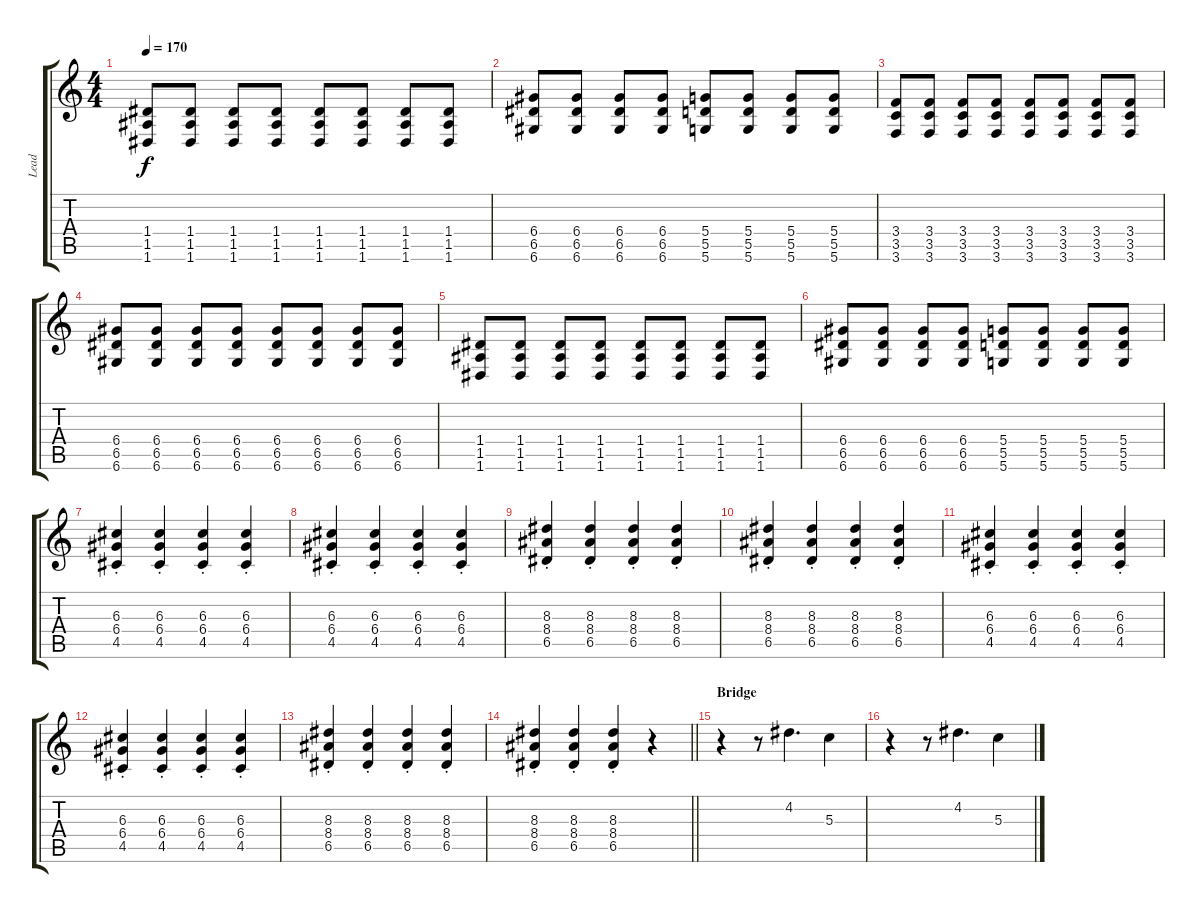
\track ("Lead" "Lead") {instrument overdrivenguitar}
\staff {score tabs}
\tuning (E4 B3 G3 D3 A2 D2) {hide}
\ts (4 4)
\tempo 170
\clef g2
\ks c
(1.4 1.5 1.6).8{dy f} (1.4 1.5 1.6).8 (1.4 1.5 1.6).8 (1.4 1.5 1.6).8 (1.4 1.5 1.6).8 (1.4 1.5 1.6).8 (1.4 1.5 1.6).8 (1.4 1.5 1.6).8 |
(6.4 6.5 6.6).8 (6.4 6.5 6.6).8 (6.4 6.5 6.6).8 (6.4 6.5 6.6).8 (5.4 5.5 5.6).8 (5.4 5.5 5.6).8 (5.4 5.5 5.6).8 (5.4 5.5 5.6).8 |
(3.4 3.5 3.6).8 (3.4 3.5 3.6).8 (3.4 3.5 3.6).8 (3.4 3.5 3.6).8 (3.4 3.5 3.6).8 (3.4 3.5 3.6).8 (3.4 3.5 3.6).8 (3.4 3.5 3.6).8 |
(6.4 6.5 6.6).8 (6.4 6.5 6.6).8 (6.4 6.5 6.6).8 (6.4 6.5 6.6).8 (6.4 6.5 6.6).8 (6.4 6.5 6.6).8 (6.4 6.5 6.6).8 (6.4 6.5 6.6).8 |
(1.4 1.5 1.6).8 (1.4 1.5 1.6).8 (1.4 1.5 1.6).8 (1.4 1.5 1.6).8 (1.4 1.5 1.6).8 (1.4 1.5 1.6).8 (1.4 1.5 1.6).8 (1.4 1.5 1.6).8 |
(6.4 6.5 6.6).8 (6.4 6.5 6.6).8 (6.4 6.5 6.6).8 (6.4 6.5 6.6).8 (5.4 5.5 5.6).8 (5.4 5.5 5.6).8 (5.4 5.5 5.6).8 (5.4 5.5 5.6).8 |
(6.3{st} 6.4{st} 4.5{st}).4 (6.3{st} 6.4{st} 4.5{st}).4 (6.3{st} 6.4{st} 4.5{st}).4 (6.3{st} 6.4{st} 4.5{st}).4 |
(6.3{st} 6.4{st} 4.5{st}).4 (6.3{st} 6.4{st} 4.5{st}).4 (6.3{st} 6.4{st} 4.5{st}).4 (6.3{st} 6.4{st} 4.5{st}).4 |
(8.3{st} 8.4{st} 6.5{st}).4 (8.3{st} 8.4{st} 6.5{st}).4 (8.3{st} 8.4{st} 6.5{st}).4 (8.3{st} 8.4{st} 6.5{st}).4 |
(8.3{st} 8.4{st} 6.5{st}).4 (8.3{st} 8.4{st} 6.5{st}).4 (8.3{st} 8.4{st} 6.5{st}).4 (8.3{st} 8.4{st} 6.5{st}).4 |
(6.3{st} 6.4{st} 4.5{st}).4 (6.3{st} 6.4{st} 4.5{st}).4 (6.3{st} 6.4{st} 4.5{st}).4 (6.3{st} 6.4{st} 4.5{st}).4 |
(6.3{st} 6.4{st} 4.5{st}).4 (6.3{st} 6.4{st} 4.5{st}).4 (6.3{st} 6.4{st} 4.5{st}).4 (6.3{st} 6.4{st} 4.5{st}).4 |
(8.3{st} 8.4{st} 6.5{st}).4 (8.3{st} 8.4{st} 6.5{st}).4 (8.3{st} 8.4{st} 6.5{st}).4 (8.3{st} 8.4{st} 6.5{st}).4 |
\barLineRight lightlight
(8.3{st} 8.4{st} 6.5{st}).4 (8.3{st} 8.4{st} 6.5{st}).4 (8.3{st} 8.4{st} 6.5{st}).4 r.4 |
\section ("" "Bridge")
r.4{instrument electricguitarclean} r.8 4.2.4{d} 5.3.4 |
r.4 r.8 4.2.4{d} 5.3.4
